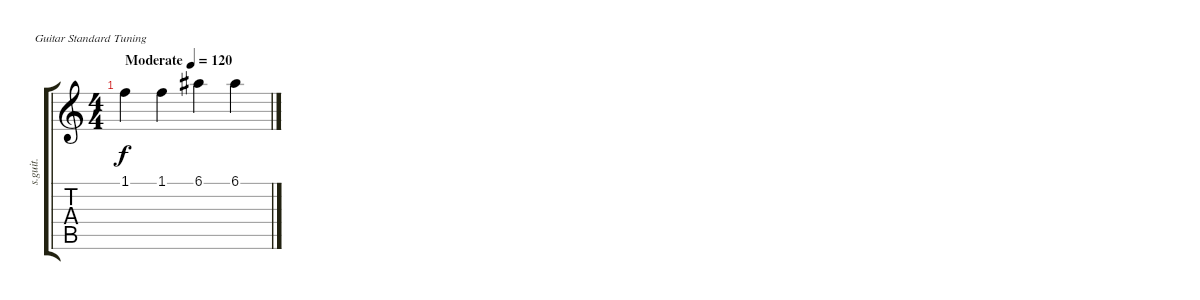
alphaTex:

\bracketExtendMode groupsimilarinstruments
\otherSystemsTrackNameOrientation horizontal
\track ("-28DB" "s.guit.") {instrument acousticguitarsteel}
\staff {score tabs}
\tuning (E4 B3 G3 D3 A2 E2)
\ts (4 4)
\beaming (8 2 2 2 2)
\tempo (120 "Moderate")
\clef g2
\ks c
1.1.4{dy f instrument acousticguitarsteel beam Down} 1.1.4{beam Down} 6.1{acc #}.4{beam Down} 6.1{acc #}.4{beam Down}
